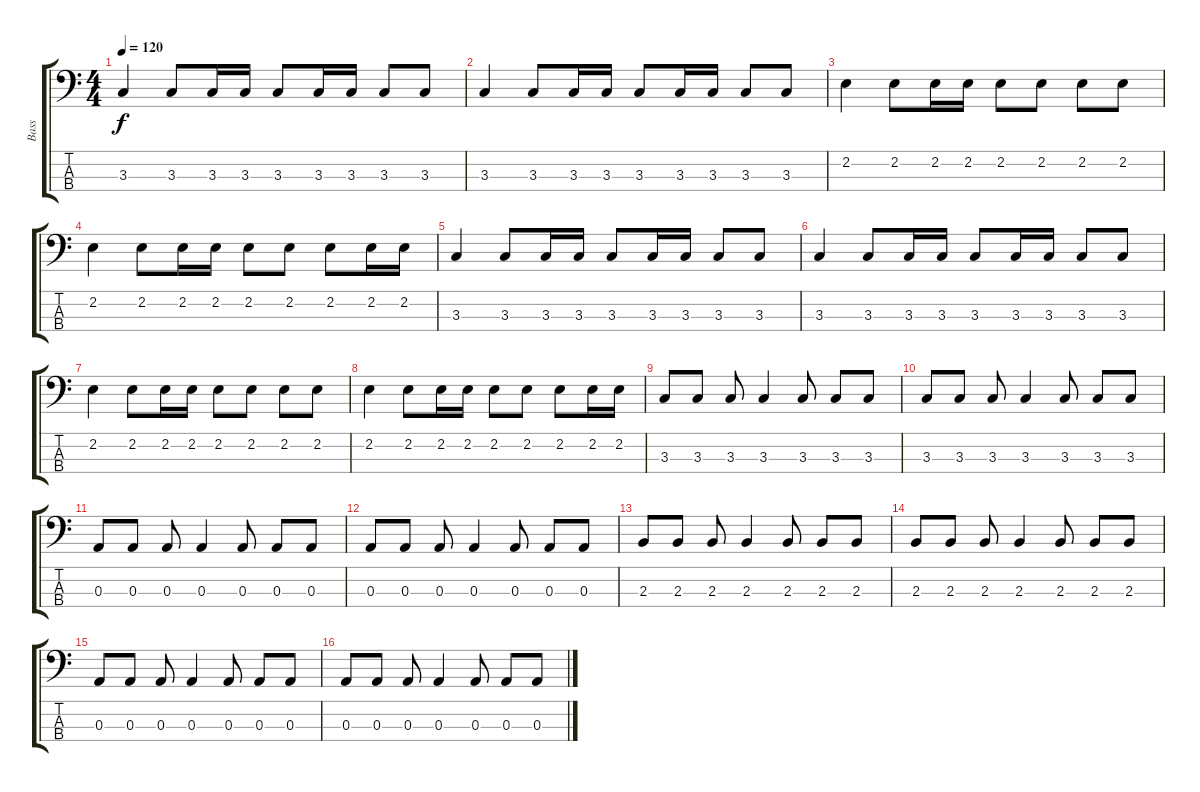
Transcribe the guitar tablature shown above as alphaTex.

\track ("Bass" "Bass") {instrument electricbassfinger}
\staff {score tabs}
\tuning (G2 D2 A1 E1) {hide}
\ts (4 4)
\tempo 120
\clef f4
\ks c
3.3.4{dy f} 3.3.8 3.3.16 3.3.16 3.3.8 3.3.16 3.3.16 3.3.8 3.3.8 |
3.3.4 3.3.8 3.3.16 3.3.16 3.3.8 3.3.16 3.3.16 3.3.8 3.3.8 |
2.2.4 2.2.8 2.2.16 2.2.16 2.2.8 2.2.8 2.2.8 2.2.8 |
2.2.4 2.2.8 2.2.16 2.2.16 2.2.8 2.2.8 2.2.8 2.2.16 2.2.16 |
3.3.4 3.3.8 3.3.16 3.3.16 3.3.8 3.3.16 3.3.16 3.3.8 3.3.8 |
3.3.4 3.3.8 3.3.16 3.3.16 3.3.8 3.3.16 3.3.16 3.3.8 3.3.8 |
2.2.4 2.2.8 2.2.16 2.2.16 2.2.8 2.2.8 2.2.8 2.2.8 |
2.2.4 2.2.8 2.2.16 2.2.16 2.2.8 2.2.8 2.2.8 2.2.16 2.2.16 |
\section ("" "")
3.3.8 3.3.8 3.3.8 3.3.4 3.3.8 3.3.8 3.3.8 |
3.3.8 3.3.8 3.3.8 3.3.4 3.3.8 3.3.8 3.3.8 |
0.3.8 0.3.8 0.3.8 0.3.4 0.3.8 0.3.8 0.3.8 |
0.3.8 0.3.8 0.3.8 0.3.4 0.3.8 0.3.8 0.3.8 |
2.3.8 2.3.8 2.3.8 2.3.4 2.3.8 2.3.8 2.3.8 |
2.3.8 2.3.8 2.3.8 2.3.4 2.3.8 2.3.8 2.3.8 |
0.3.8 0.3.8 0.3.8 0.3.4 0.3.8 0.3.8 0.3.8 |
0.3.8 0.3.8 0.3.8 0.3.4 0.3.8 0.3.8 0.3.8
